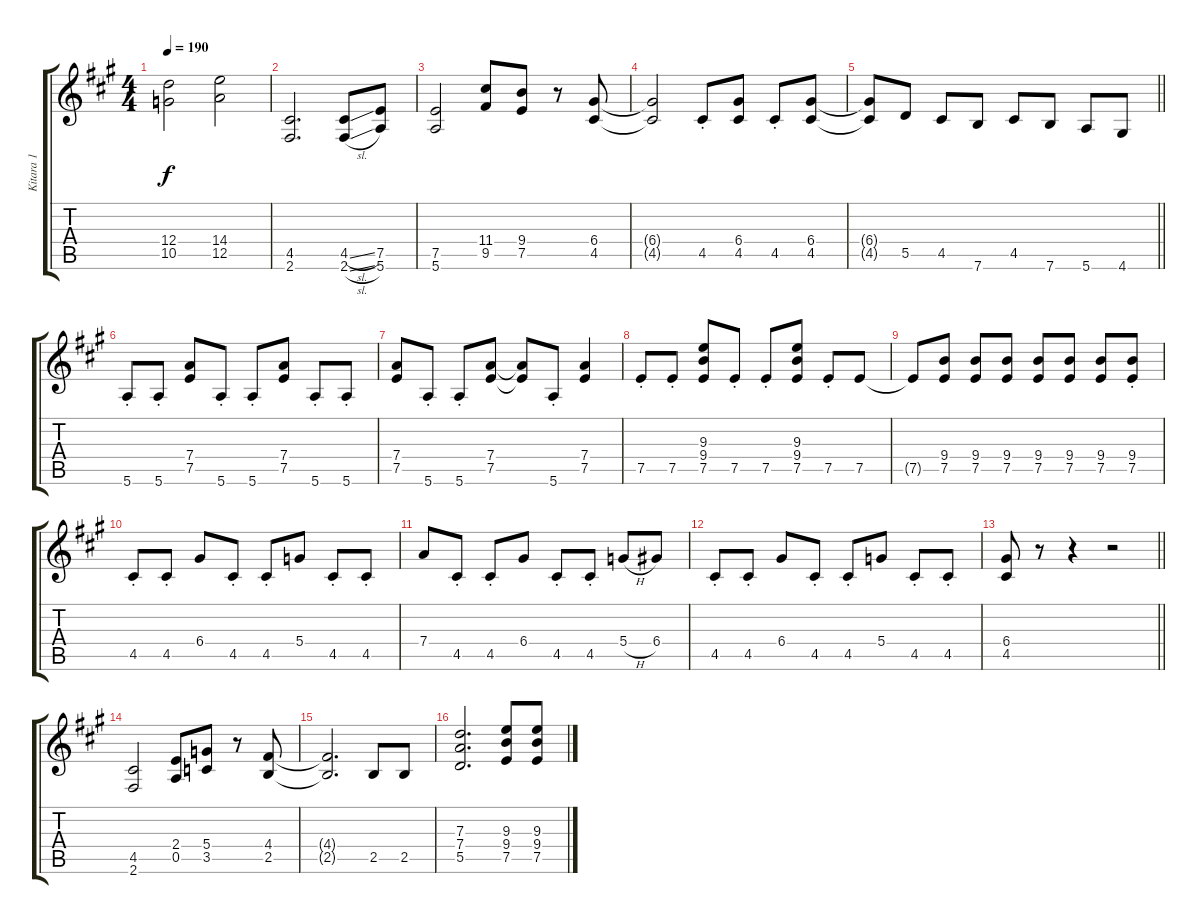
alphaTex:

\track ("Kitara 1" "Kitara 1") {instrument distortionguitar}
\staff {score tabs}
\tuning (E4 B3 G3 D3 A2 E2) {hide}
\ts (4 4)
\tempo 190
\clef g2
\ks a
(12.4 10.5).2{dy f} (14.4 12.5).2 |
(4.5 2.6).2{d} (4.5{sl} 2.6{sl}).8 (7.5 5.6).8 |
(7.5 5.6).2 (11.4 9.5).8 (9.4 7.5).8 r.8 (6.4 4.5).8 |
(6.4{t} 4.5{t}).2 4.5{st}.8 (6.4 4.5).8 4.5{st}.8 (6.4 4.5).8 |
\barLineRight lightlight
(6.4{t} 4.5{t}).8 5.5.8 4.5.8 7.6.8 4.5.8 7.6.8 5.6.8 4.6.8 |
5.6{st}.8 5.6{st}.8 (7.4 7.5).8 5.6{st}.8 5.6{st}.8 (7.4 7.5).8 5.6{st}.8 5.6{st}.8 |
(7.4 7.5).8 5.6{st}.8 5.6{st}.8 (7.4 7.5).8 (7.4{t} 7.5{t}).8 5.6{st}.8 (7.4 7.5).4 |
7.5{st}.8 7.5{st}.8 (9.3 9.4 7.5).8 7.5{st}.8 7.5{st}.8 (9.3 9.4 7.5).8 7.5{st}.8 7.5.8 |
7.5{t}.8 (9.4 7.5).8 (9.4 7.5).8 (9.4 7.5).8 (9.4 7.5).8 (9.4 7.5).8 (9.4 7.5).8 (9.4{st} 7.5{st}).8 |
4.5{st}.8 4.5{st}.8 6.4.8 4.5{st}.8 4.5{st}.8 5.4.8 4.5{st}.8 4.5{st}.8 |
7.4.8 4.5{st}.8 4.5{st}.8 6.4.8 4.5{st}.8 4.5{st}.8 5.4{h}.8 6.4.8 |
4.5{st}.8 4.5{st}.8 6.4.8 4.5{st}.8 4.5{st}.8 5.4.8 4.5{st}.8 4.5{st}.8 |
\barLineRight lightlight
(6.4 4.5).8 r.8 r.4 r.2 |
(4.5 2.6).2 (2.4 0.5).8 (5.4 3.5).8 r.8 (4.4 2.5).8 |
(4.4{t} 2.5{t}).2{d} 2.5.8 2.5.8 |
(7.3 7.4 5.5).2{d} (9.3 9.4 7.5).8 (9.3 9.4 7.5).8
